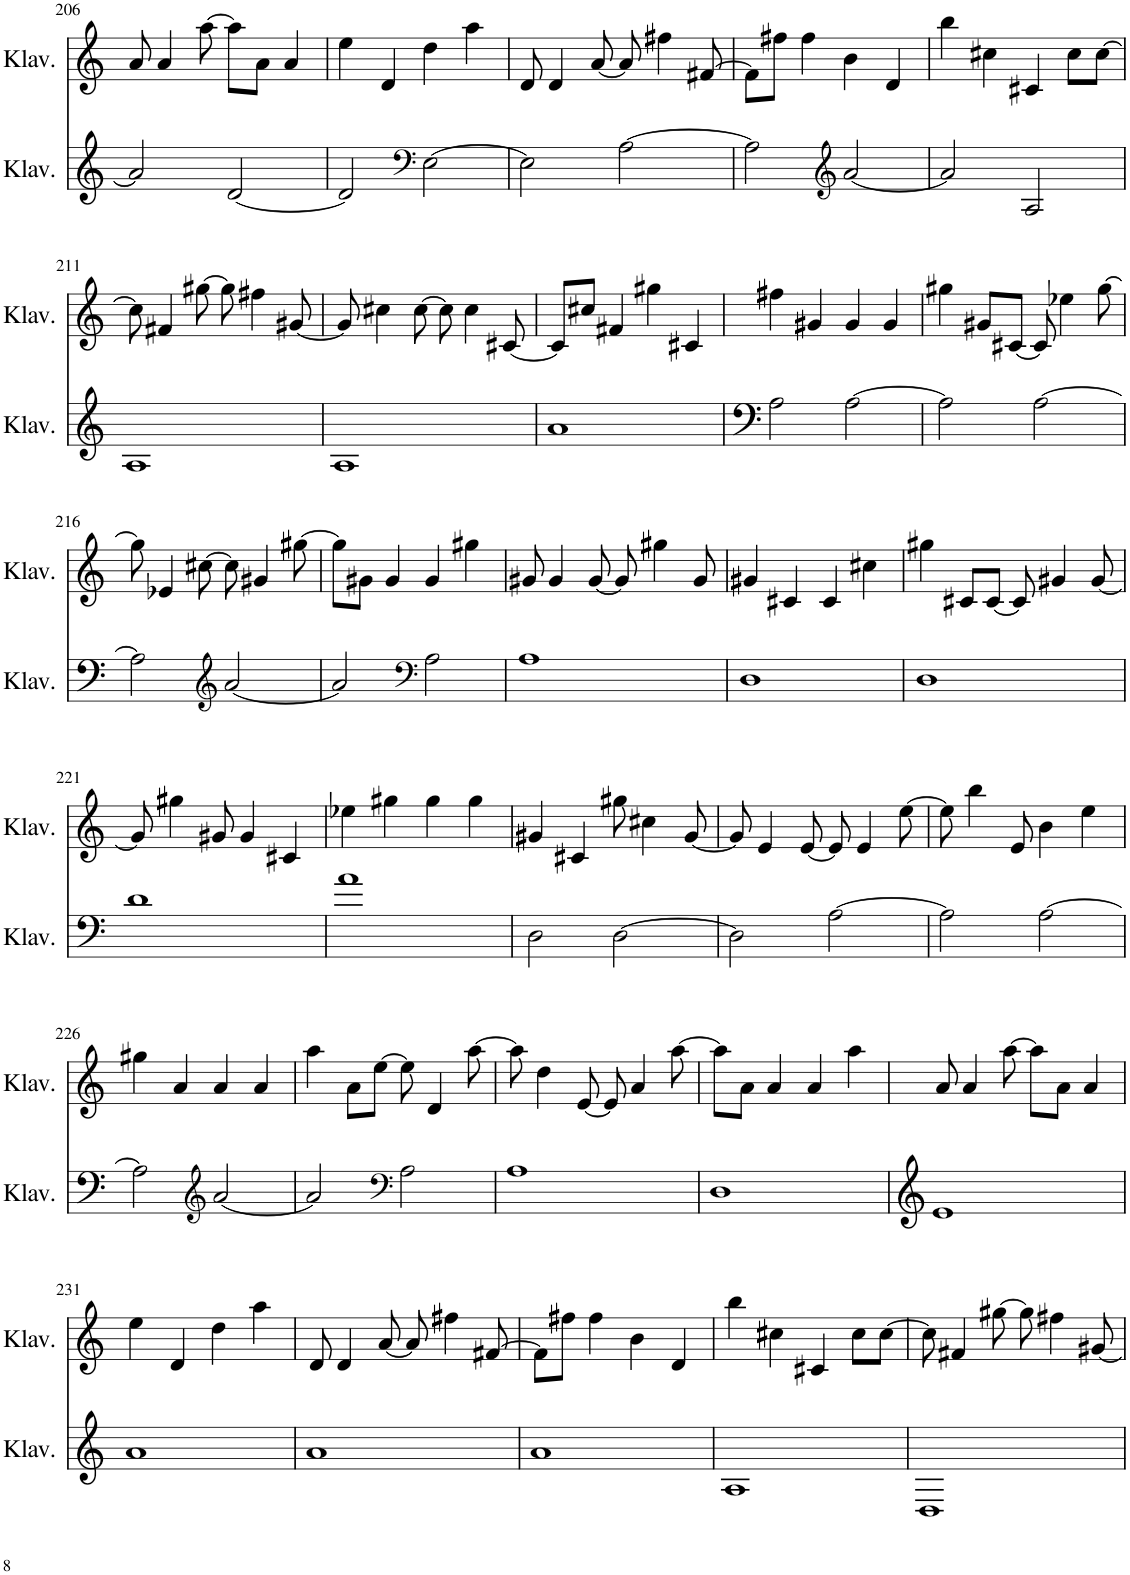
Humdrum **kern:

**kern	**kern
*part2	*part1
*staff2	*staff1
*I"Klavier	*I"Klavier
*I'Klav.	*I'Klav.
!!LO:PB:g=z
*clefG2	*clefG2
*k[]	*k[]
*M4/4	*M4/4
=206	=206
2a/]	8a/
.	4a/
.	[8aa\
[2d/	8aa\L]
.	8a\J
.	4a/
=207	=207
2d/]	4ee\
.	4d/
*clefF4	*
[2E\	4dd\
.	4aa\
=208	=208
2E\]	8d/
.	4d/
.	[8a/
[2A\	8a/]
.	4ff#X\
.	[8f#X/
=209	=209
2A\]	8f#\L]
.	8ff#X\J
.	4ff#\
*clefG2	*
[2a/	4b\
.	4d/
=210	=210
2a/]	4bb\
.	4cc#X\
2A/	4c#X/
.	8cc#\L
.	[8cc#\J
!!LO:LB:g=z
=211	=211
1A	8cc#\]
.	4f#X/
.	[8gg#X\
.	8gg#\]
.	4ff#X\
.	[8g#X/
=212	=212
1A	8g#/]
.	4cc#X\
.	[8cc#\
.	8cc#\]
.	4cc#\
.	[8c#X/
=213	=213
1a	8c#/L]
.	8cc#X/J
.	4f#X/
.	4gg#X\
.	4c#X/
=214	=214
2A\	4ff#X\
.	4g#X/
[2A\	4g#/
.	4g#/
=215	=215
2A\]	4gg#X\
.	8g#X/L
.	[8c#X/J
[2A\	8c#/]
.	4ee-X\
.	[8gg#\
!!LO:LB:g=z
=216	=216
2A\]	8gg#\]
.	4e-X/
.	[8cc#X\
*clefG2	*
[2a/	8cc#\]
.	4g#X/
.	[8gg#X\
=217	=217
2a/]	8gg#\L]
.	8g#X\J
.	4g#/
*clefF4	*
2A\	4g#/
.	4gg#X\
=218	=218
1A	8g#X/
.	4g#/
.	[8g#/
.	8g#/]
.	4gg#X\
.	8g#/
=219	=219
1D	4g#X/
.	4c#X/
.	4c#/
.	4cc#X\
=220	=220
1D	4gg#X\
.	8c#X/L
.	[8c#/J
.	8c#/]
.	4g#X/
.	[8g#/
!!LO:LB:g=z
=221	=221
1d	8g#/]
.	4gg#X\
.	8g#X/
.	4g#/
.	4c#X/
=222	=222
1a	4ee-X\
.	4gg#X\
.	4gg#\
.	4gg#\
=223	=223
2D\	4g#X/
.	4c#X/
[2D\	8gg#X\
.	4cc#X\
.	[8g#/
=224	=224
2D\]	8g#/]
.	4e/
.	[8e/
[2A\	8e/]
.	4e/
.	[8ee\
=225	=225
2A\]	8ee\]
.	4bb\
.	8e/
[2A\	4b\
.	4ee\
!!LO:LB:g=z
=226	=226
2A\]	4gg#X\
.	4a/
*clefG2	*
[2a/	4a/
.	4a/
=227	=227
2a/]	4aa\
.	8a\L
.	[8ee\J
*clefF4	*
2A\	8ee\]
.	4d/
.	[8aa\
=228	=228
1A	8aa\]
.	4dd\
.	[8e/
.	8e/]
.	4a/
.	[8aa\
=229	=229
1D	8aa\L]
.	8a\J
.	4a/
.	4a/
.	4aa\
=230	=230
1e	8a/
.	4a/
.	[8aa\
.	8aa\L]
.	8a\J
.	4a/
!!LO:LB:g=z
=231	=231
1a	4ee\
.	4d/
.	4dd\
.	4aa\
=232	=232
1a	8d/
.	4d/
.	[8a/
.	8a/]
.	4ff#X\
.	[8f#X/
=233	=233
1a	8f#\L]
.	8ff#X\J
.	4ff#\
.	4b\
.	4d/
=234	=234
1A	4bb\
.	4cc#X\
.	4c#X/
.	8cc#\L
.	[8cc#\J
=235	=235
1D	8cc#\]
.	4f#X/
.	[8gg#X\
.	8gg#\]
.	4ff#X\
.	[8g#X/
=	=
*-	*-
